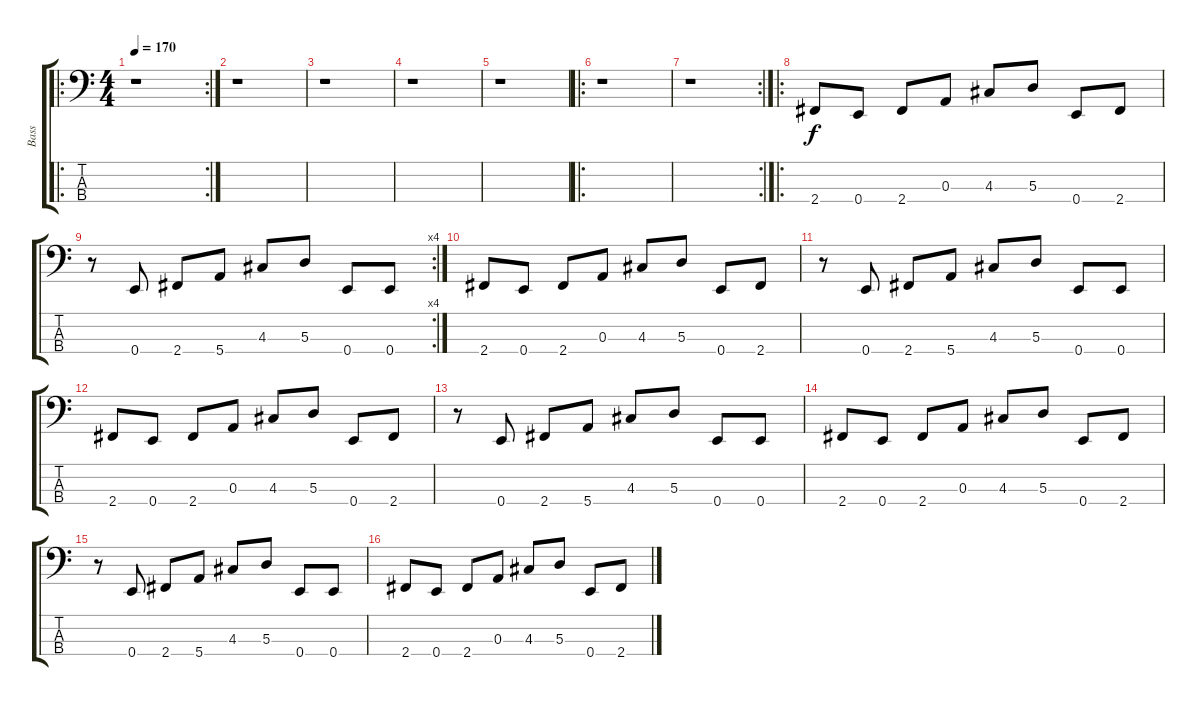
\track ("Bass" "Bass") {instrument electricbasspick}
\staff {score tabs}
\tuning (G2 D2 A1 E1) {hide}
\ro
\rc 2
\ts (4 4)
\tempo 170
\clef f4
\ks c
r.1{dy f instrument electricbasspick} |
r.1 |
r.1 |
r.1 |
r.1 |
\ro
r.1 |
\rc 2
r.1 |
\ro
2.4.8 0.4.8 2.4.8 0.3.8 4.3.8 5.3.8 0.4.8 2.4.8 |
\rc 4
r.8 0.4.8 2.4.8 5.4.8 4.3.8 5.3.8 0.4.8 0.4.8 |
2.4.8 0.4.8 2.4.8 0.3.8 4.3.8 5.3.8 0.4.8 2.4.8 |
r.8 0.4.8 2.4.8 5.4.8 4.3.8 5.3.8 0.4.8 0.4.8 |
2.4.8 0.4.8 2.4.8 0.3.8 4.3.8 5.3.8 0.4.8 2.4.8 |
r.8 0.4.8 2.4.8 5.4.8 4.3.8 5.3.8 0.4.8 0.4.8 |
2.4.8 0.4.8 2.4.8 0.3.8 4.3.8 5.3.8 0.4.8 2.4.8 |
r.8 0.4.8 2.4.8 5.4.8 4.3.8 5.3.8 0.4.8 0.4.8 |
2.4.8 0.4.8 2.4.8 0.3.8 4.3.8 5.3.8 0.4.8 2.4.8
